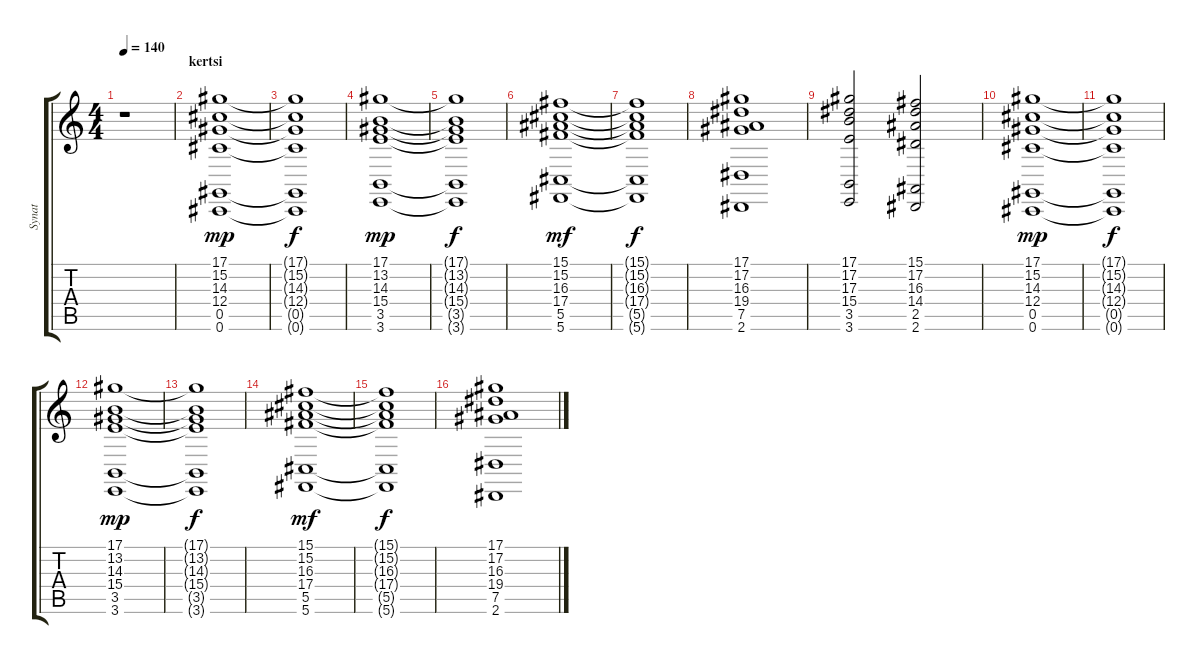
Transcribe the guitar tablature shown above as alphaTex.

\track ("Synat" "Synat") {instrument stringensemble1}
\staff {score tabs}
\tuning (Eb4 Bb3 Gb3 Db3 Ab2 Db2) {hide}
\ts (4 4)
\tempo 140
\clef g2
\ks c
r.1{dy f} |
\section ("" "kertsi")
(17.1 15.2 14.3 12.4 0.5 0.6).1{dy mp} |
(17.1{t} 15.2{t} 14.3{t} 12.4{t} 0.5{t} 0.6{t}).1{dy f} |
(17.1 13.2 14.3 15.4 3.5 3.6).1{dy mp} |
(17.1{t} 13.2{t} 14.3{t} 15.4{t} 3.5{t} 3.6{t}).1{dy f} |
(15.1 15.2 16.3 17.4 5.5 5.6).1{dy mf} |
(15.1{t} 15.2{t} 16.3{t} 17.4{t} 5.5{t} 5.6{t}).1{dy f} |
(17.1 17.2 16.3 19.4 7.5 2.6).1 |
(17.1 17.2 17.3 15.4 3.5 3.6).2 (15.1 17.2 16.3 14.4 2.5 2.6).2 |
(17.1 15.2 14.3 12.4 0.5 0.6).1{dy mp} |
(17.1{t} 15.2{t} 14.3{t} 12.4{t} 0.5{t} 0.6{t}).1{dy f} |
(17.1 13.2 14.3 15.4 3.5 3.6).1{dy mp} |
(17.1{t} 13.2{t} 14.3{t} 15.4{t} 3.5{t} 3.6{t}).1{dy f} |
(15.1 15.2 16.3 17.4 5.5 5.6).1{dy mf} |
(15.1{t} 15.2{t} 16.3{t} 17.4{t} 5.5{t} 5.6{t}).1{dy f} |
(17.1 17.2 16.3 19.4 7.5 2.6).1
